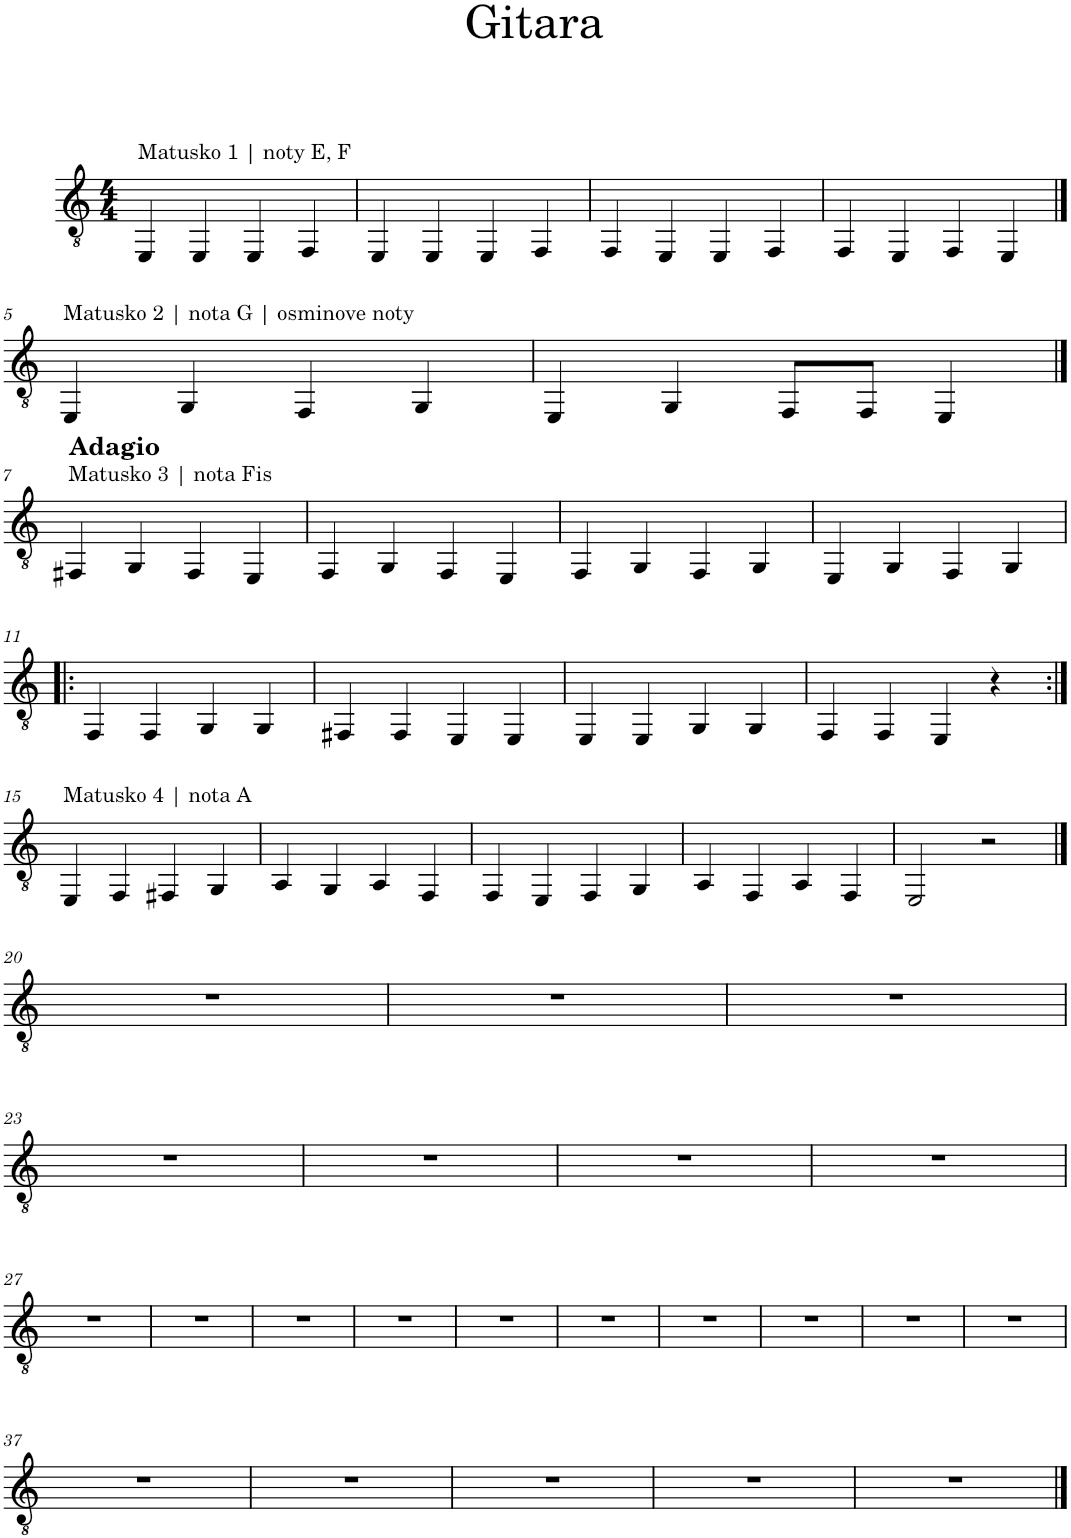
**kern
*part1
*staff1
*I"Electric Guitar
*I'El. Guit.
*clefGv2
*k[]
*M4/4
=1
!LO:TX:a:t=Matusko 1 | noty E, F
4EE/
4EE/
4EE/
4FF/
=2
4EE/
4EE/
4EE/
4FF/
=3
4FF/
4EE/
4EE/
4FF/
=4
4FF/
4EE/
4FF/
4EE/
!!LO:LB:g=z
==5
!LO:TX:a:t=Matusko 2 | nota G | osminove noty
4EE/
4GG/
4FF/
4GG/
=6
4EE/
4GG/
8FF/L
8FF/J
4EE/
!!LO:LB:g=z
==7
!LO:TX:a:B:t=Adagio
!LO:TX:a:t=Matusko 3 | nota Fis
4FF#X/
4GG/
4FF#/
4EE/
=8
4FF/
4GG/
4FF/
4EE/
=9
4FF/
4GG/
4FF/
4GG/
=10
4EE/
4GG/
4FF/
4GG/
!!LO:LB:g=z
=11!|:
4FF/
4FF/
4GG/
4GG/
=12
4FF#X/
4FF#/
4EE/
4EE/
=13
4EE/
4EE/
4GG/
4GG/
=14
4FF/
4FF/
4EE/
4r
!!LO:LB:g=z
=15:|!
!LO:TX:a:t=Matusko 4 | nota A
4EE/
4FF/
4FF#X/
4GG/
=16
4AA/
4GG/
4AA/
4FF/
=17
4FF/
4EE/
4FF/
4GG/
=18
4AA/
4FF/
4AA/
4FF/
=19
2EE/
2r
!!LO:LB:g=z
==20
1r
=21
1r
=22
1r
!!LO:LB:g=z
=23
1r
=24
1r
=25
1r
=26
1r
!!LO:LB:g=z
=27
1r
=28
1r
=29
1r
=30
1r
=31
1r
=32
1r
=33
1r
=34
1r
=35
1r
=36
1r
!!LO:LB:g=z
=37
1r
=38
1r
=39
1r
=40
1r
=41
1r
==
*-
